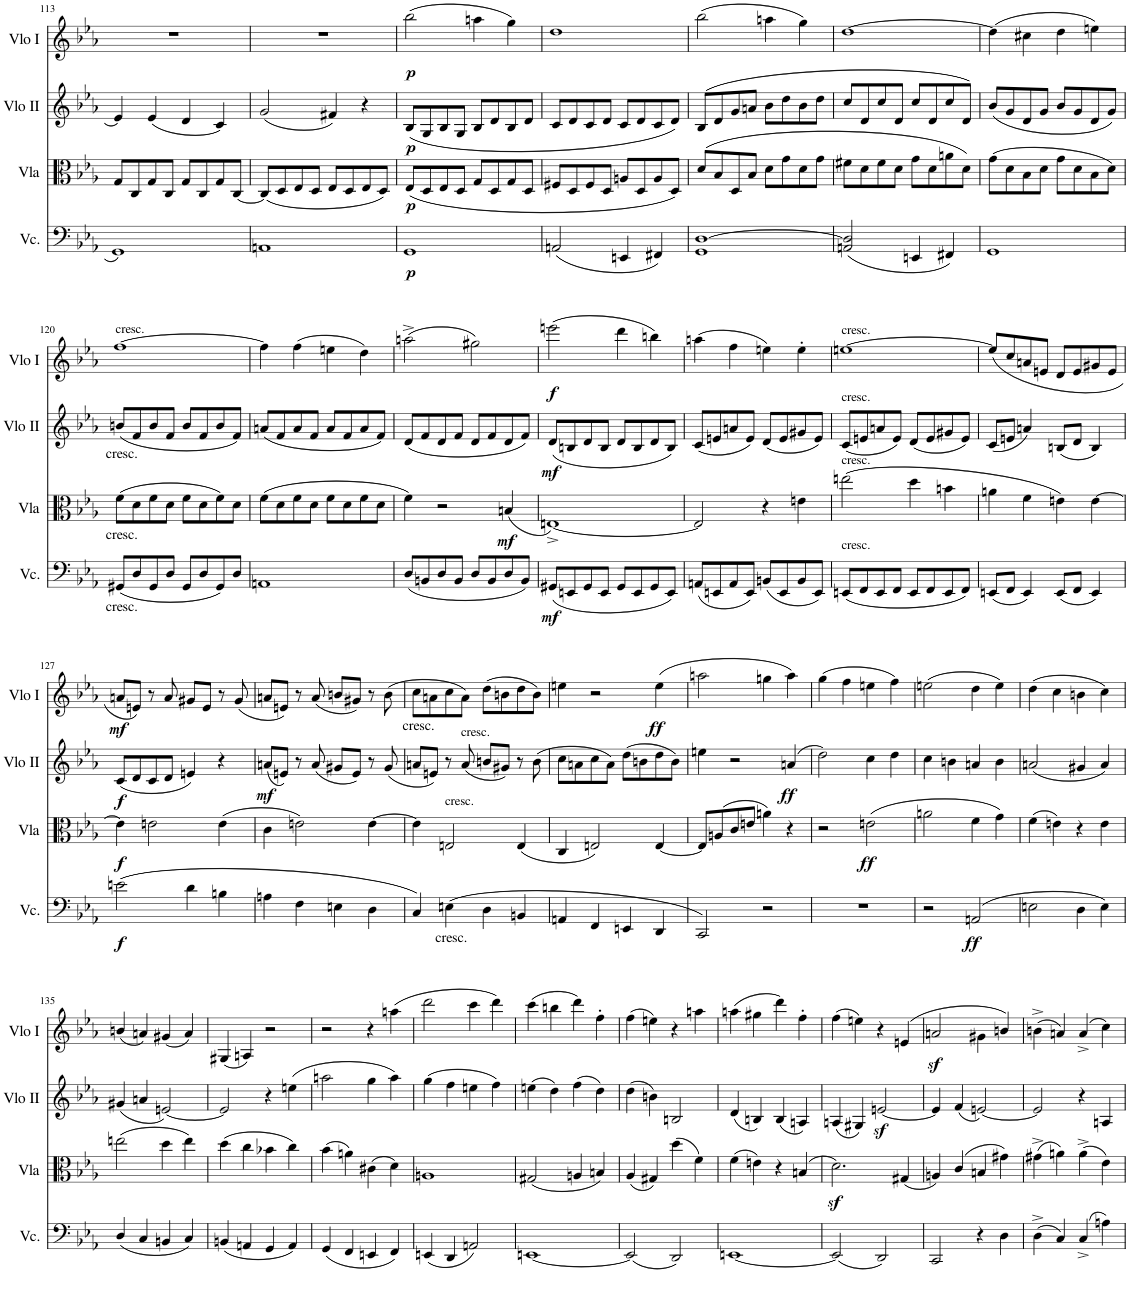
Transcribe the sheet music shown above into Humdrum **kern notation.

**kern	**text	**dynam	**kern	**text	**dynam	**kern	**text	**dynam	**kern	**text	**dynam
*part4	*part4	*part4	*part3	*part3	*part3	*part2	*part2	*part2	*part1	*part1	*part1
*staff4	*staff4	*staff4	*staff3	*staff3	*staff3	*staff2	*staff2	*staff2	*staff1	*staff1	*staff1
*I"Violoncello	*	*	*I"Viola	*	*	*I"Violino II	*	*	*I"Violino I	*	*
*I'Vc.	*	*	*I'Vla	*	*	*I'Vlo II	*	*	*I'Vlo I	*	*
!!LO:PB:g=z
*clefF4	*	*	*clefC3	*	*	*clefG2	*	*	*clefG2	*	*
*k[b-e-a-]	*	*	*k[b-e-a-]	*	*	*k[b-e-a-]	*	*	*k[b-e-a-]	*	*
*M4/4	*	*	*M4/4	*	*	*M4/4	*	*	*M4/4	*	*
*met(c)	*	*	*met(c)	*	*	*met(c)	*	*	*met(c)	*	*
=113	=113	=113	=113	=113	=113	=113	=113	=113	=113	=113	=113
1GG	.	.	8G/L	.	.	4e-/]	.	.	1r	.	.
.	.	.	8C/	.	.	.	.	.	.	.	.
.	.	.	8G/	.	.	(4e-/	.	.	.	.	.
.	.	.	8C/J	.	.	.	.	.	.	.	.
.	.	.	8G/L	.	.	4d/	.	.	.	.	.
.	.	.	8C/	.	.	.	.	.	.	.	.
.	.	.	8G/	.	.	4c/)	.	.	.	.	.
.	.	.	[8C/J	.	.	.	.	.	.	.	.
=114	=114	=114	=114	=114	=114	=114	=114	=114	=114	=114	=114
1AAn	.	.	(8C/L]	.	.	(2g/	.	.	1r	.	.
.	.	.	8D/	.	.	.	.	.	.	.	.
.	.	.	8E-/	.	.	.	.	.	.	.	.
.	.	.	8D/J	.	.	.	.	.	.	.	.
.	.	.	8E-/L	.	.	4f#X/)	.	.	.	.	.
.	.	.	8D/	.	.	.	.	.	.	.	.
.	.	.	8E-/	.	.	4r	.	.	.	.	.
.	.	.	8D/J)	.	.	.	.	.	.	.	.
=115	=115	=115	=115	=115	=115	=115	=115	=115	=115	=115	=115
!	!	!LO:DY:b	!	!	!LO:DY:b	!	!	!LO:DY:b	!	!	!LO:DY:b
1GG	.	p	(8E-/L	.	p	(8B-/L	.	p	(2bb-\	.	p
.	.	.	8D/	.	.	8G/	.	.	.	.	.
.	.	.	8E-/	.	.	8B-/	.	.	.	.	.
.	.	.	8D/J	.	.	8G/J	.	.	.	.	.
.	.	.	8G/L	.	.	8B-/L	.	.	4aan\	.	.
.	.	.	8D/	.	.	8d/	.	.	.	.	.
.	.	.	8G/	.	.	8B-/	.	.	4gg\)	.	.
.	.	.	8D/J	.	.	8d/J	.	.	.	.	.
=116	=116	=116	=116	=116	=116	=116	=116	=116	=116	=116	=116
(2AAn/	.	.	8F#X/L	.	.	8c/L	.	.	1dd	.	.
.	.	.	8D/	.	.	8d/	.	.	.	.	.
.	.	.	8F#/	.	.	8c/	.	.	.	.	.
.	.	.	8D/J	.	.	8d/J	.	.	.	.	.
4EEn/	.	.	8An/L	.	.	8c/L	.	.	.	.	.
.	.	.	8D/	.	.	8d/	.	.	.	.	.
4FF#X/)	.	.	8A/	.	.	8c/	.	.	.	.	.
.	.	.	8D/J)	.	.	8d/J)	.	.	.	.	.
=117	=117	=117	=117	=117	=117	=117	=117	=117	=117	=117	=117
1GG [1D	.	.	(8d/L	.	.	(8B-/L	.	.	(2bb-\	.	.
.	.	.	8B-/	.	.	8d/	.	.	.	.	.
.	.	.	8D/	.	.	8g/	.	.	.	.	.
.	.	.	8B-/J	.	.	8an/J	.	.	.	.	.
.	.	.	8d\L	.	.	8b-\L	.	.	4aan\	.	.
.	.	.	8g\	.	.	8dd\	.	.	.	.	.
.	.	.	8d\	.	.	8b-\	.	.	4gg\)	.	.
.	.	.	8g\J	.	.	8dd\J	.	.	.	.	.
=118	=118	=118	=118	=118	=118	=118	=118	=118	=118	=118	=118
(2AAn/ 2D/]	.	.	8f#X\L	.	.	8cc/L	.	.	[1dd	.	.
.	.	.	8d\	.	.	8d/	.	.	.	.	.
.	.	.	8f#\	.	.	8cc/	.	.	.	.	.
.	.	.	8d\J	.	.	8d/J	.	.	.	.	.
4EEn/	.	.	8g\L	.	.	8cc/L	.	.	.	.	.
.	.	.	8d\	.	.	8d/	.	.	.	.	.
4FF#X/)	.	.	8an\	.	.	8cc/	.	.	.	.	.
.	.	.	8d\J)	.	.	8d/J)	.	.	.	.	.
=119	=119	=119	=119	=119	=119	=119	=119	=119	=119	=119	=119
1GG	.	.	(8g\L	.	.	(8b-/L	.	.	(4dd\]	.	.
.	.	.	8d\	.	.	8g/	.	.	.	.	.
.	.	.	8B-\	.	.	8d/	.	.	4cc#X\	.	.
.	.	.	8d\J	.	.	8g/J	.	.	.	.	.
.	.	.	8g\L	.	.	8b-/L	.	.	4dd\	.	.
.	.	.	8d\	.	.	8g/	.	.	.	.	.
.	.	.	8B-\	.	.	8d/	.	.	4een\)	.	.
.	.	.	8d\J)	.	.	8g/J)	.	.	.	.	.
!!LO:LB:g=z
=120	=120	=120	=120	=120	=120	=120	=120	=120	=120	=120	=120
!	!	!	!	!	!	!	!	!	!LO:TX:a:t=cresc.	!	!
!	!LO:LY:b	!	!	!LO:LY:b	!	!	!LO:LY:b	!	!	!	!
(8GG#X/L	cresc.	.	(8f\L	cresc.	.	(8bn/L	cresc.	.	[1ff	.	.
8D/	.	.	8d\	.	.	8f/	.	.	.	.	.
8GG#/	.	.	8f\	.	.	8b/	.	.	.	.	.
8D/J	.	.	8d\J	.	.	8f/J	.	.	.	.	.
8GG#/L	.	.	8f\L	.	.	8b/L	.	.	.	.	.
8D/	.	.	8d\	.	.	8f/	.	.	.	.	.
8GG#/)	.	.	8f\)	.	.	8b/	.	.	.	.	.
8D/J	.	.	8d\J	.	.	8f/J)	.	.	.	.	.
=121	=121	=121	=121	=121	=121	=121	=121	=121	=121	=121	=121
1AAn	.	.	(8f\L	.	.	(8an/L	.	.	4ff\]	.	.
.	.	.	8d\	.	.	8f/	.	.	.	.	.
.	.	.	8f\	.	.	8a/	.	.	(4ff\	.	.
.	.	.	8d\J	.	.	8f/J	.	.	.	.	.
.	.	.	8f\L	.	.	8a/L	.	.	4een\	.	.
.	.	.	8d\	.	.	8f/	.	.	.	.	.
.	.	.	8f\	.	.	8a/	.	.	4dd\)	.	.
.	.	.	8d\J	.	.	8f/J)	.	.	.	.	.
=122	=122	=122	=122	=122	=122	=122	=122	=122	=122	=122	=122
(8D/L	.	.	4f\)	.	.	(8d/L	.	.	(2aan^\	.	.
8BBn/	.	.	.	.	.	8f/	.	.	.	.	.
8D/	.	.	2r	.	.	8d/	.	.	.	.	.
8BB/J	.	.	.	.	.	8f/J	.	.	.	.	.
8D/L	.	.	.	.	.	8d/L	.	.	2gg#X\)	.	.
8BB/	.	.	.	.	.	8f/	.	.	.	.	.
!	!	!	!	!	!LO:DY:b	!	!	!	!	!	!
8D/	.	.	(4Bn/	.	mf	8d/	.	.	.	.	.
8BB/J)	.	.	.	.	.	8f/J)	.	.	.	.	.
=123	=123	=123	=123	=123	=123	=123	=123	=123	=123	=123	=123
!	!	!LO:DY:b	!	!	!	!	!	!LO:DY:b	!	!	!LO:DY:b
(8GG#X/L	.	mf	[1En^)	.	.	(8d/L	.	mf	(2eeen\	.	f
8EEn/	.	.	.	.	.	8Bn/	.	.	.	.	.
8GG#/	.	.	.	.	.	8d/	.	.	.	.	.
8EE/J	.	.	.	.	.	8B/J	.	.	.	.	.
8GG#/L	.	.	.	.	.	8d/L	.	.	4ddd\	.	.
8EE/	.	.	.	.	.	8B/	.	.	.	.	.
8GG#/	.	.	.	.	.	8d/	.	.	4bbn\)	.	.
8EE/J)	.	.	.	.	.	8B/J)	.	.	.	.	.
=124	=124	=124	=124	=124	=124	=124	=124	=124	=124	=124	=124
(8AAn/L	.	.	2E/]	.	.	(8c/L	.	.	(4aan\	.	.
8EEn/	.	.	.	.	.	8en/	.	.	.	.	.
8AA/	.	.	.	.	.	8an/	.	.	4ff\	.	.
8EE/J)	.	.	.	.	.	8e/J)	.	.	.	.	.
(8BBn/L	.	.	4r	.	.	(8d/L	.	.	4een\)	.	.
8EE/	.	.	.	.	.	8e/	.	.	.	.	.
8BB/	.	.	4en\	.	.	8g#X/	.	.	4ee'\	.	.
8EE/J)	.	.	.	.	.	8e/J)	.	.	.	.	.
=125	=125	=125	=125	=125	=125	=125	=125	=125	=125	=125	=125
!	!	!	!	!	!	!	!	!	!LO:TX:a:t=cresc.	!	!
!	!	!	!	!	!	!LO:TX:a:t=cresc.	!	!	!	!	!
!	!	!	!LO:TX:a:t=cresc.	!	!	!	!	!	!	!	!
!LO:TX:a:t=cresc.	!	!	!	!	!	!	!	!	!	!	!
(8EEn/L	.	.	(2een\	.	.	(8c/L	.	.	[1een	.	.
8FF/	.	.	.	.	.	8en/	.	.	.	.	.
8EE/	.	.	.	.	.	8an/	.	.	.	.	.
8FF/J	.	.	.	.	.	8e/J)	.	.	.	.	.
8EE/L	.	.	4dd\	.	.	(8d/L	.	.	.	.	.
8FF/	.	.	.	.	.	8e/	.	.	.	.	.
8EE/	.	.	4bn\	.	.	8g#X/	.	.	.	.	.
8FF/J)	.	.	.	.	.	8e/J)	.	.	.	.	.
=126	=126	=126	=126	=126	=126	=126	=126	=126	=126	=126	=126
(8EEn/L	.	.	4an\	.	.	(8c/L	.	.	(8ee/L]	.	.
8FF/J	.	.	.	.	.	8en/J	.	.	8cc/	.	.
4EE/)	.	.	4f\	.	.	4an/)	.	.	8an/	.	.
.	.	.	.	.	.	.	.	.	8en/J	.	.
(8EE/L	.	.	4en\)	.	.	(8Bn/L	.	.	8d/L	.	.
8FF/J	.	.	.	.	.	8d/J	.	.	8e/	.	.
4EE/)	.	.	[4e\	.	.	4B/)	.	.	8g#X/	.	.
.	.	.	.	.	.	.	.	.	8e/J	.	.
!!LO:LB:g=z
=127	=127	=127	=127	=127	=127	=127	=127	=127	=127	=127	=127
!	!	!LO:DY:b	!	!	!LO:DY:b	!	!	!LO:DY:b	!	!	!LO:DY:b
(2en\	.	f	4e\]	.	f	(8c/L	.	f	8an/L	.	mf
.	.	.	.	.	.	8d/	.	.	8en/J)	.	.
.	.	.	2en\	.	.	8c/	.	.	8r	.	.
.	.	.	.	.	.	8d/J	.	.	8a/	.	.
4d\	.	.	.	.	.	4en/)	.	.	8g#X/L	.	.
.	.	.	.	.	.	.	.	.	8e/J	.	.
4Bn\	.	.	(4e\	.	.	4r	.	.	8r	.	.
.	.	.	.	.	.	.	.	.	(8g#/	.	.
=128	=128	=128	=128	=128	=128	=128	=128	=128	=128	=128	=128
!	!	!	!	!	!	!	!	!LO:DY:b	!	!	!
4An\	.	.	4c\	.	.	(8an/L	.	mf	8an/L	.	.
.	.	.	.	.	.	8en/J)	.	.	8en/J)	.	.
4F\	.	.	2en\)	.	.	8r	.	.	8r	.	.
.	.	.	.	.	.	(8a/	.	.	(8a/	.	.
4En\	.	.	.	.	.	8g#X/L	.	.	8bn/L	.	.
.	.	.	.	.	.	8e/J)	.	.	8g#X/J)	.	.
4D\	.	.	[4e\	.	.	8r	.	.	8r	.	.
.	.	.	.	.	.	(8g#/	.	.	(8b\	.	.
=129	=129	=129	=129	=129	=129	=129	=129	=129	=129	=129	=129
!	!	!	!	!	!	!	!	!	!	!LO:LY:b	!
4C/)	.	.	4e\]	.	.	8an/L	.	.	8cc\L	-cresc.	.
.	.	.	.	.	.	8en/J)	.	.	8an\	.	.
!	!	!	!LO:TX:a:t=cresc.	!	!	!	!	!	!	!	!
!	!LO:LY:b	!	!	!	!	!	!	!	!	!	!
(4En\	-cresc.	.	2En/	.	.	8r	.	.	8cc\	.	.
!	!	!	!	!	!	!LO:TX:a:t=cresc.	!	!	!	!	!
.	.	.	.	.	.	(8a/	.	.	8a\J)	.	.
4D\	.	.	.	.	.	8bn/L	.	.	(8dd\L	.	.
.	.	.	.	.	.	8g#X/J)	.	.	8bn\	.	.
4BBn/	.	.	(4E/	.	.	8r	.	.	8dd\	.	.
.	.	.	.	.	.	(8b\	.	.	8b\J)	.	.
=130	=130	=130	=130	=130	=130	=130	=130	=130	=130	=130	=130
4AAn/	.	.	4C/	.	.	8cc\L	.	.	4een\	.	.
.	.	.	.	.	.	8an\	.	.	.	.	.
4FF/	.	.	2En/)	.	.	8cc\	.	.	2r	.	.
.	.	.	.	.	.	8a\J)	.	.	.	.	.
4EEn/	.	.	.	.	.	(8dd\L	.	.	.	.	.
.	.	.	.	.	.	8bn\	.	.	.	.	.
!	!	!	!	!	!	!	!	!	!	!	!LO:DY:b
4DD/	.	.	[4E/	.	.	8dd\	.	.	(4ee\	.	ff
.	.	.	.	.	.	8b\J)	.	.	.	.	.
=131	=131	=131	=131	=131	=131	=131	=131	=131	=131	=131	=131
2CC/)	.	.	8E/L]	.	.	4een\	.	.	2aan\	.	.
.	.	.	(8An/	.	.	.	.	.	.	.	.
.	.	.	8c/	.	.	2r	.	.	.	.	.
.	.	.	8en/J	.	.	.	.	.	.	.	.
2r	.	.	4an\)	.	.	.	.	.	4ggn\	.	.
!	!	!	!	!	!	!	!	!LO:DY:b	!	!	!
.	.	.	4r	.	.	(4an/	.	ff	4aa\)	.	.
=132	=132	=132	=132	=132	=132	=132	=132	=132	=132	=132	=132
1r	.	.	2r	.	.	2dd\)	.	.	(4gg\	.	.
.	.	.	.	.	.	.	.	.	4ff\	.	.
!	!	!	!	!	!LO:DY:b	!	!	!	!	!	!
.	.	.	(2en\	.	ff	4cc\	.	.	4een\	.	.
.	.	.	.	.	.	4dd\	.	.	4ff\)	.	.
=133	=133	=133	=133	=133	=133	=133	=133	=133	=133	=133	=133
2r	.	.	2an\	.	.	4cc\	.	.	(2een\	.	.
.	.	.	.	.	.	4bn\	.	.	.	.	.
!	!	!LO:DY:b	!	!	!	!	!	!	!	!	!
(2AAn/	.	ff	4f\	.	.	4an/	.	.	4dd\	.	.
.	.	.	4g\)	.	.	4b\	.	.	4ee\)	.	.
=134	=134	=134	=134	=134	=134	=134	=134	=134	=134	=134	=134
2En\	.	.	(4f\	.	.	(2an/	.	.	(4dd\	.	.
.	.	.	4en\)	.	.	.	.	.	4cc\	.	.
4D\	.	.	4r	.	.	4g#X/	.	.	4bn\	.	.
4E\)	.	.	4e\	.	.	4a/)	.	.	4cc\)	.	.
!!LO:LB:g=z
=135	=135	=135	=135	=135	=135	=135	=135	=135	=135	=135	=135
(4D/	.	.	(2een\	.	.	(4g#X/	.	.	(4bn/	.	.
4C/	.	.	.	.	.	4an/	.	.	4an/)	.	.
4BBn/	.	.	4dd\	.	.	[2en/)	.	.	(4g#X/	.	.
4C/)	.	.	4ee\)	.	.	.	.	.	4a/)	.	.
=136	=136	=136	=136	=136	=136	=136	=136	=136	=136	=136	=136
(4BBn/	.	.	(4dd\	.	.	2e/]	.	.	(4G#X/	.	.
4AAn/	.	.	4cc\	.	.	.	.	.	4An/)	.	.
4GG/	.	.	4b-X\	.	.	4r	.	.	2r	.	.
4AA/)	.	.	4cc\)	.	.	(4een\	.	.	.	.	.
=137	=137	=137	=137	=137	=137	=137	=137	=137	=137	=137	=137
(4GG/	.	.	(4b-\	.	.	2aan\	.	.	2r	.	.
4FF/	.	.	4an\)	.	.	.	.	.	.	.	.
4EEn/	.	.	(4c#X\	.	.	4gg\	.	.	4r	.	.
4FF/)	.	.	4d\)	.	.	4aa\)	.	.	(4aan\	.	.
=138	=138	=138	=138	=138	=138	=138	=138	=138	=138	=138	=138
(4EEn/	.	.	1An	.	.	(4gg\	.	.	2ddd\	.	.
4DD/	.	.	.	.	.	4ff\	.	.	.	.	.
2AAn/)	.	.	.	.	.	4een\	.	.	4ccc\	.	.
.	.	.	.	.	.	4ff\)	.	.	4ddd\)	.	.
=139	=139	=139	=139	=139	=139	=139	=139	=139	=139	=139	=139
[1EEn	.	.	(2G#X/	.	.	(4een\	.	.	(4ccc\	.	.
.	.	.	.	.	.	4dd\)	.	.	4bbn\	.	.
.	.	.	4An/	.	.	(4ff\	.	.	4ddd\)	.	.
.	.	.	4Bn/)	.	.	4dd\)	.	.	4ff'\	.	.
=140	=140	=140	=140	=140	=140	=140	=140	=140	=140	=140	=140
(2EE/]	.	.	(4A-/	.	.	(4dd\	.	.	(4ff\	.	.
.	.	.	4G#X/)	.	.	4bn\)	.	.	4een\)	.	.
2DD/)	.	.	(4dd\	.	.	2Bn/	.	.	4r	.	.
.	.	.	4f\)	.	.	.	.	.	4aan\	.	.
=141	=141	=141	=141	=141	=141	=141	=141	=141	=141	=141	=141
[1EEn	.	.	(4f\	.	.	(4d/	.	.	(4aan\	.	.
.	.	.	4en\)	.	.	4Bn/)	.	.	4gg#X\	.	.
.	.	.	4r	.	.	(4B/	.	.	4ddd\)	.	.
.	.	.	(4Bn/	.	.	4An/)	.	.	4ff'\	.	.
=142	=142	=142	=142	=142	=142	=142	=142	=142	=142	=142	=142
(2EE/]	.	.	2.dz<\)	.	.	(4An/	.	.	(4ff\	.	.
.	.	.	.	.	.	4G#X/)	.	.	4een\)	.	.
2DD/)	.	.	.	.	.	[2enz</	.	.	4r	.	.
.	.	.	(4G#X/	.	.	.	.	.	(4en/	.	.
=143	=143	=143	=143	=143	=143	=143	=143	=143	=143	=143	=143
2CC/	.	.	4An/)	.	.	4e/]	.	.	2anz</	.	.
.	.	.	(4c/	.	.	(4f/	.	.	.	.	.
4r	.	.	4Bn/	.	.	[2en/)	.	.	4g#X\	.	.
4D\	.	.	4g#X\)	.	.	.	.	.	4bn/)	.	.
=144	=144	=144	=144	=144	=144	=144	=144	=144	=144	=144	=144
(4D^\	.	.	(4g#X^\	.	.	2e/]	.	.	(4bn^\	.	.
4C/)	.	.	4an\)	.	.	.	.	.	4an/)	.	.
(4C^/	.	.	(4a^\	.	.	4r	.	.	(4a^/	.	.
4An\)	.	.	4e-\)	.	.	4An/	.	.	4cc\)	.	.
=	=	=	=	=	=	=	=	=	=	=	=
*-	*-	*-	*-	*-	*-	*-	*-	*-	*-	*-	*-
